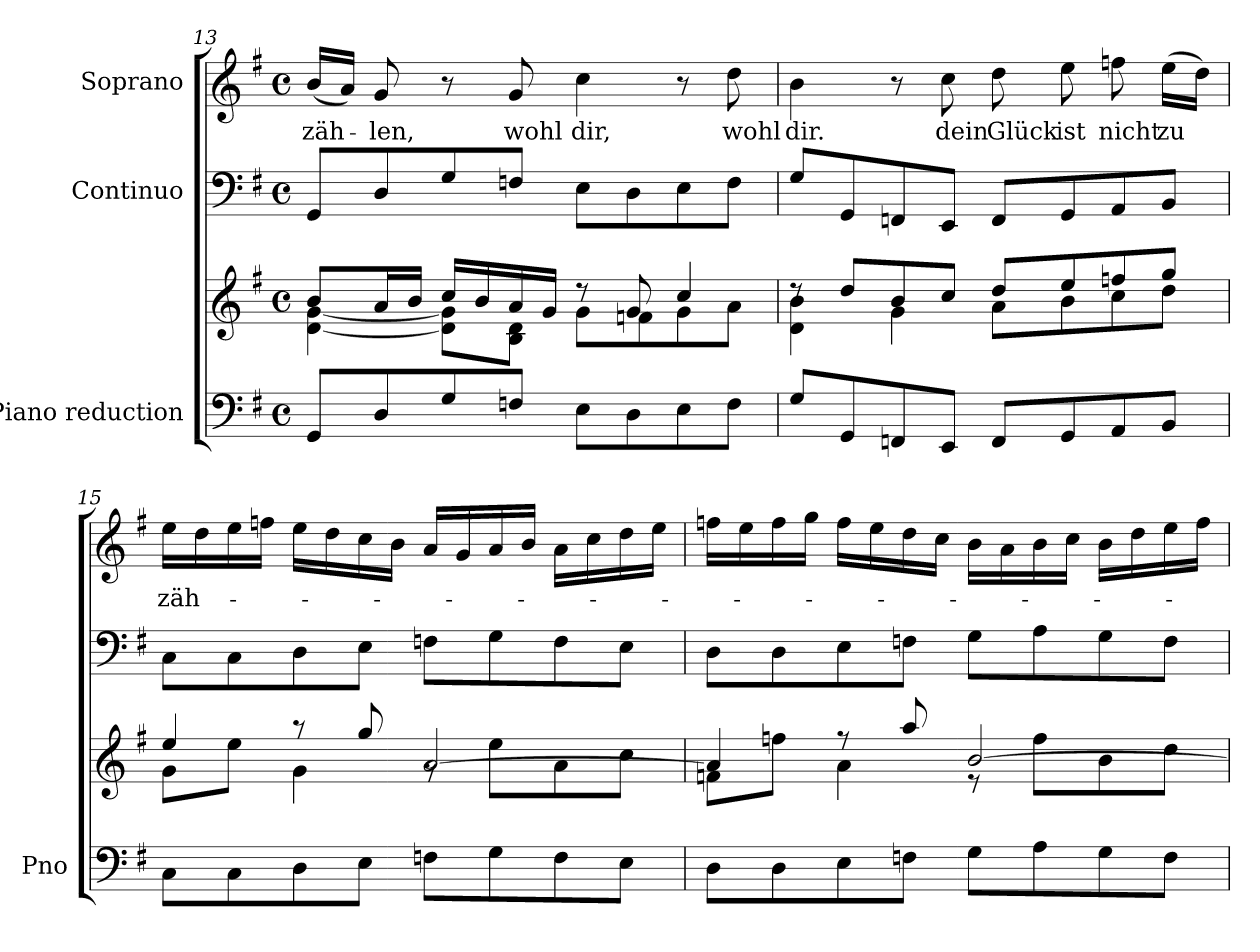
**kern	**kern	**kern	**kern	**text
*part3	*part3	*part2	*part1	*part1
*staff4	*staff3	*staff2	*staff1	*staff1
*I"Piano reduction	*	*I"Continuo	*I"Soprano	*
*I'Pno	*	*	*	*
!!LO:LB:g=z
*clefF4	*clefG2	*clefF4	*clefG2	*
*k[f#]	*k[f#]	*k[f#]	*k[f#]	*
*M4/4	*M4/4	*M4/4	*M4/4	*
*met(c)	*met(c)	*met(c)	*met(c)	*
=13	=13	=13	=13	=13
*	*^	*	*	*
!	!	!	!	!	!LO:LY:b
8GG/L	8b/L	[4d\ [4g\	8GG/L	(<16b/LL	zäh-
.	.	.	.	16a/JJ)	.
!	!	!	!	!	!LO:LY:b
8D/	16a/L	.	8D/	8g/	-len,
.	16b/JJ	.	.	.	.
8G/	16cc/LL	8d\] 8g\]L	8G/	8r	.
.	16b/	.	.	.	.
!	!	!	!	!	!LO:LY:b
8Fn/J	16a/	8B\ 8d\J	8Fn/J	8g/	wohl
.	16g/JJ	.	.	.	.
!	!	!	!	!	!LO:LY:b
8E\L	8r	8g\L	8E\L	4cc\	dir,
8D\	8g/	8fn\	8D\	.	.
8E\	4cc/	8g\	8E\	8r	.
!	!	!	!	!	!LO:LY:b
8F\J	.	8a\J	8F\J	8dd\	wohl
=14	=14	=14	=14	=14	=14
!	!	!	!	!	!LO:LY:b
8G/L	8rdd	4d\ 4b\	8G/L	4b\	dir.
8GG/	8dd/L	.	8GG/	.	.
8FFn/	8b/	4g\	8FFn/	8r	.
!	!	!	!	!	!LO:LY:b
8EE/J	8cc/J	.	8EE/J	8cc\	dein
!	!	!	!	!	!LO:LY:b
8FF/L	8dd/L	8a\L	8FF/L	8dd\	Glück
!	!	!	!	!	!LO:LY:b
8GG/	8ee/	8b\	8GG/	8ee\	ist
!	!	!	!	!	!LO:LY:b
8AA/	8ffn/	8cc\	8AA/	8ffn\	nicht
!	!	!	!	!	!LO:LY:b
8BB/J	8gg/J	8dd\J	8BB/J	(>16ee\LL	zu
.	.	.	.	16dd\JJ)	.
=15	=15	=15	=15	=15	=15
!	!	!	!	!	!LO:LY:b
8C\L	4ee/	8g\L	8C\L	16ee\LL	zäh-
.	.	.	.	16dd\	.
8C\	.	8ee\J	8C\	16ee\	.
.	.	.	.	16ffn\JJ	.
8D\	8r	4g\	8D\	16ee\LL	.
.	.	.	.	16dd\	.
8E\J	8gg/	.	8E\J	16cc\	.
.	.	.	.	16b\JJ	.
8Fn\L	[2a/	8rg	8Fn\L	16a/LL	.
.	.	.	.	16g/	.
8G\	.	8ee\L	8G\	16a/	.
.	.	.	.	16b/JJ	.
8F\	.	8a\	8F\	16a\LL	.
.	.	.	.	16cc\	.
8E\J	.	8cc\J	8E\J	16dd\	.
.	.	.	.	16ee\JJ	.
=16	=16	=16	=16	=16	=16
8D\L	4a/]	8fn\L	8D\L	16ffn\LL	.
.	.	.	.	16ee\	.
8D\	.	8ffn\J	8D\	16ff\	.
.	.	.	.	16gg\JJ	.
8E\	8r	4a\	8E\	16ff\LL	.
.	.	.	.	16ee\	.
8Fn\J	8aa/	.	8Fn\J	16dd\	.
.	.	.	.	16cc\JJ	.
8G\L	[2b/	8r	8G\L	16b\LL	.
.	.	.	.	16a\	.
8A\	.	8ff\L	8A\	16b\	.
.	.	.	.	16cc\JJ	.
8G\	.	8b\	8G\	16b\LL	.
.	.	.	.	16dd\	.
8F\J	.	8dd\J	8F\J	16ee\	.
.	.	.	.	16ff\JJ	.
*	*v	*v	*	*	*
=	=	=	=	=
*-	*-	*-	*-	*-
